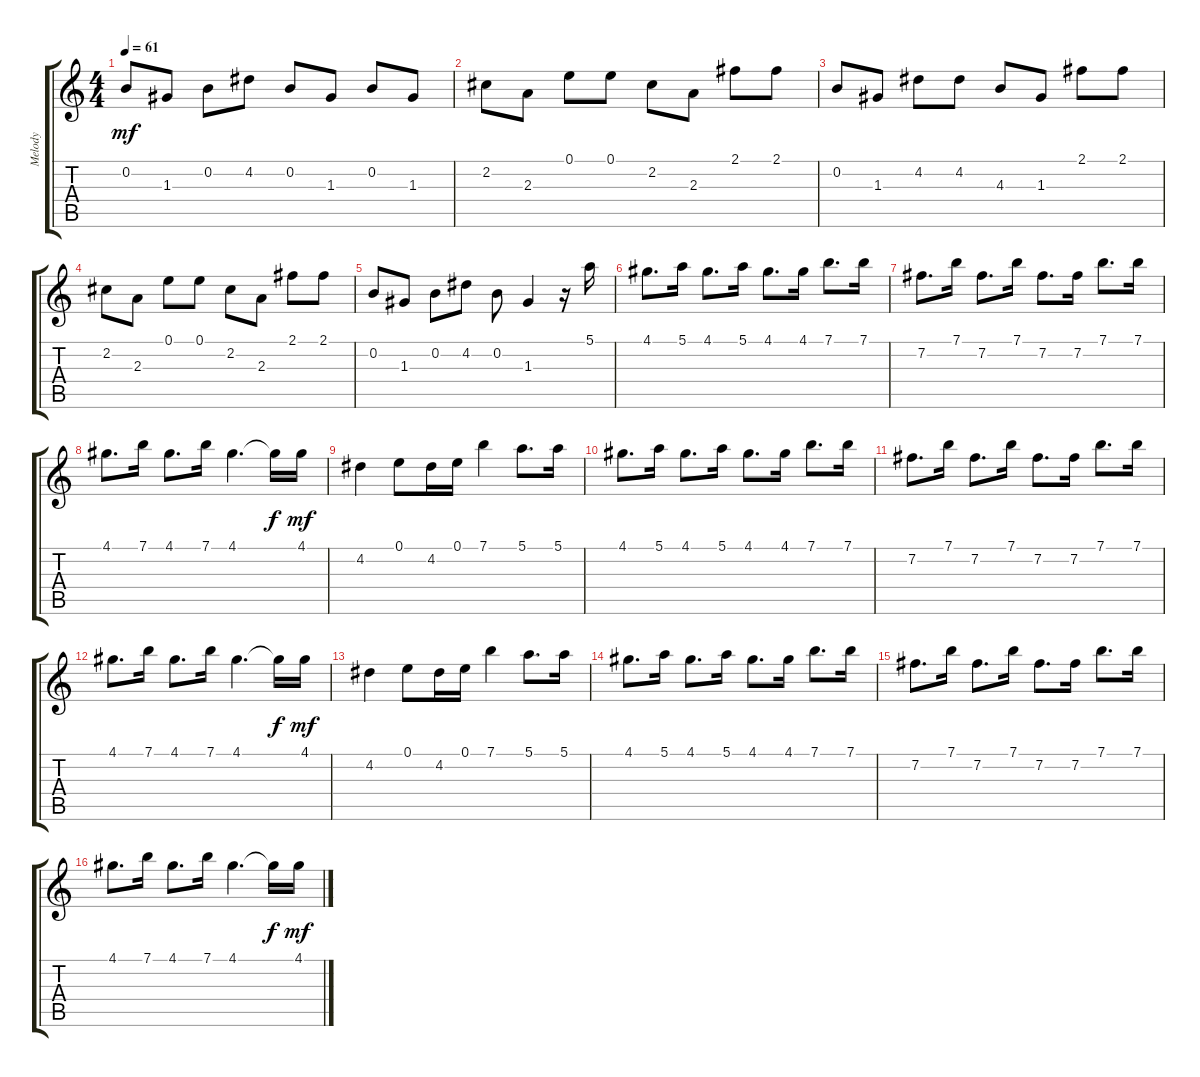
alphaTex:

\track ("Melody" "Melody") {instrument electricguitarjazz}
\staff {score tabs}
\tuning (E4 B3 G3 D3 A2 E2) {hide}
\ts (4 4)
\tempo 61
\clef g2
\ks c
0.2.8{dy mf} 1.3.8 0.2.8 4.2.8 0.2.8 1.3.8 0.2.8 1.3.8 |
2.2.8 2.3.8 0.1.8 0.1.8 2.2.8 2.3.8 2.1.8 2.1.8 |
0.2.8 1.3.8 4.2.8 4.2.8 4.3.8 1.3.8 2.1.8 2.1.8 |
2.2.8 2.3.8 0.1.8 0.1.8 2.2.8 2.3.8 2.1.8 2.1.8 |
0.2.8 1.3.8 0.2.8 4.2.8 0.2.8 1.3.4 r.16 5.1.16 |
4.1.8{d} 5.1.16 4.1.8{d} 5.1.16 4.1.8{d} 4.1.16 7.1.8{d} 7.1.16 |
7.2.8{d} 7.1.16 7.2.8{d} 7.1.16 7.2.8{d} 7.2.16 7.1.8{d} 7.1.16 |
4.1.8{d} 7.1.16 4.1.8{d} 7.1.16 4.1.4{d} 4.1{t}.16{dy f} 4.1.16{dy mf} |
4.2.4 0.1.8 4.2.16 0.1.16 7.1.4 5.1.8{d} 5.1.16 |
4.1.8{d} 5.1.16 4.1.8{d} 5.1.16 4.1.8{d} 4.1.16 7.1.8{d} 7.1.16 |
7.2.8{d} 7.1.16 7.2.8{d} 7.1.16 7.2.8{d} 7.2.16 7.1.8{d} 7.1.16 |
4.1.8{d} 7.1.16 4.1.8{d} 7.1.16 4.1.4{d} 4.1{t}.16{dy f} 4.1.16{dy mf} |
4.2.4 0.1.8 4.2.16 0.1.16 7.1.4 5.1.8{d} 5.1.16 |
4.1.8{d} 5.1.16 4.1.8{d} 5.1.16 4.1.8{d} 4.1.16 7.1.8{d} 7.1.16 |
7.2.8{d} 7.1.16 7.2.8{d} 7.1.16 7.2.8{d} 7.2.16 7.1.8{d} 7.1.16 |
4.1.8{d} 7.1.16 4.1.8{d} 7.1.16 4.1.4{d} 4.1{t}.16{dy f} 4.1.16{dy mf}
